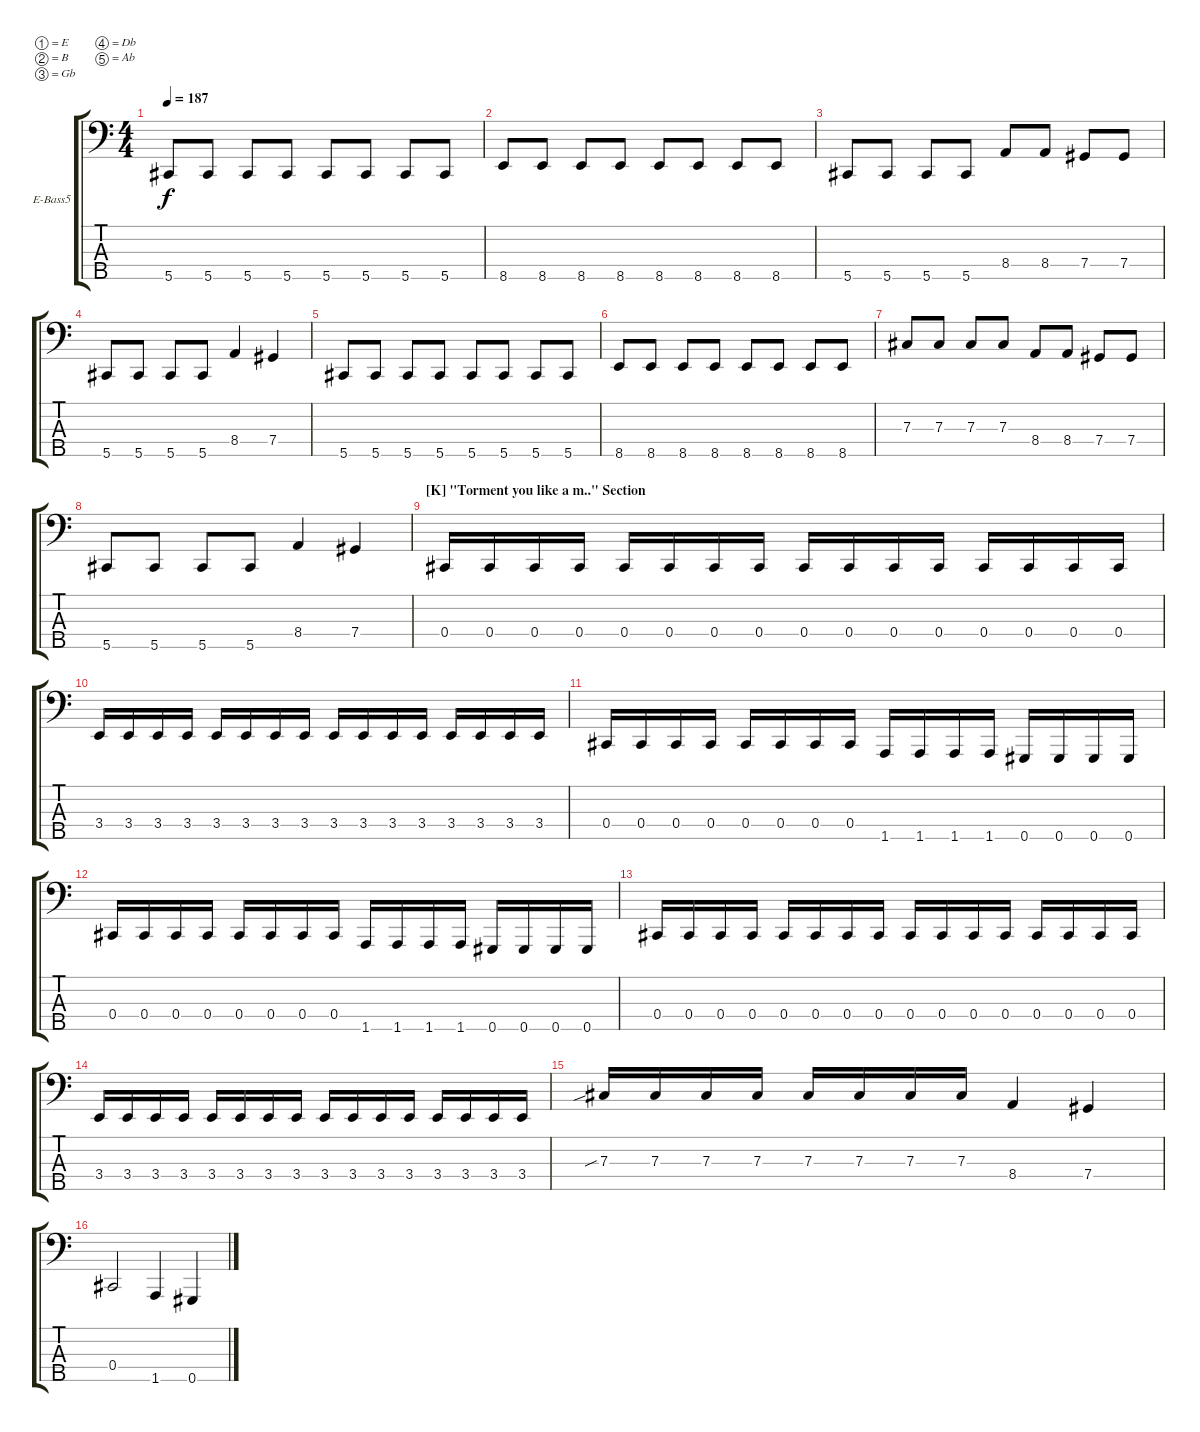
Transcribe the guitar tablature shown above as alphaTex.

\defaultSystemsLayout 4
\bracketExtendMode groupsimilarinstruments
\firstSystemTrackNameOrientation horizontal
\otherSystemsTrackNameOrientation horizontal
\track ("Bass" "E-Bass5") {instrument electricbassfinger}
\staff {score tabs}
\tuning (E2 B1 Gb1 Db1 Ab0)
\ts (4 4)
\tempo 187
\clef f4
\scale
0.333333
\ks c
5.5.8{dy f} 5.5.8 5.5.8 5.5.8 5.5.8 5.5.8 5.5.8 5.5.8 |
\scale
0.333333 8.5.8 8.5.8 8.5.8 8.5.8 8.5.8 8.5.8 8.5.8 8.5.8 |
\scale
0.333333 5.5.8 5.5.8 5.5.8 5.5.8 8.4.8 8.4.8 7.4.8 7.4.8 |
\scale
0.333333 5.5.8 5.5.8 5.5.8 5.5.8 8.4.4 7.4.4 |
\scale
0.333333 5.5.8 5.5.8 5.5.8 5.5.8 5.5.8 5.5.8 5.5.8 5.5.8 |
\scale
0.333333 8.5.8 8.5.8 8.5.8 8.5.8 8.5.8 8.5.8 8.5.8 8.5.8 |
\scale
0.333333 7.3.8 7.3.8 7.3.8 7.3.8 8.4.8 8.4.8 7.4.8 7.4.8 |
\scale
0.333333 5.5.8 5.5.8 5.5.8 5.5.8 8.4.4 7.4.4 |
\section ("K" "\"Torment you like a m..\" Section")
\scale
0.333333 0.4.16 0.4.16 0.4.16 0.4.16 0.4.16 0.4.16 0.4.16 0.4.16 0.4.16 0.4.16 0.4.16 0.4.16 0.4.16 0.4.16 0.4.16 0.4.16 |
\scale
0.333333 3.4.16 3.4.16 3.4.16 3.4.16 3.4.16 3.4.16 3.4.16 3.4.16 3.4.16 3.4.16 3.4.16 3.4.16 3.4.16 3.4.16 3.4.16 3.4.16 |
\scale
0.333333 0.4.16 0.4.16 0.4.16 0.4.16 0.4.16 0.4.16 0.4.16 0.4.16 1.5.16 1.5.16 1.5.16 1.5.16 0.5.16 0.5.16 0.5.16 0.5.16 |
\scale
0.333333 0.4.16 0.4.16 0.4.16 0.4.16 0.4.16 0.4.16 0.4.16 0.4.16 1.5.16 1.5.16 1.5.16 1.5.16 0.5.16 0.5.16 0.5.16 0.5.16 |
\scale
0.333333 0.4.16 0.4.16 0.4.16 0.4.16 0.4.16 0.4.16 0.4.16 0.4.16 0.4.16 0.4.16 0.4.16 0.4.16 0.4.16 0.4.16 0.4.16 0.4.16 |
\scale
0.333333 3.4.16 3.4.16 3.4.16 3.4.16 3.4.16 3.4.16 3.4.16 3.4.16 3.4.16 3.4.16 3.4.16 3.4.16 3.4.16 3.4.16 3.4.16 3.4.16 |
\scale
0.333333 7.3{sib}.16 7.3.16 7.3.16 7.3.16 7.3.16 7.3.16 7.3.16 7.3.16 8.4.4 7.4.4 |
\scale
0.333333 0.4.2 1.5.4 0.5.4
